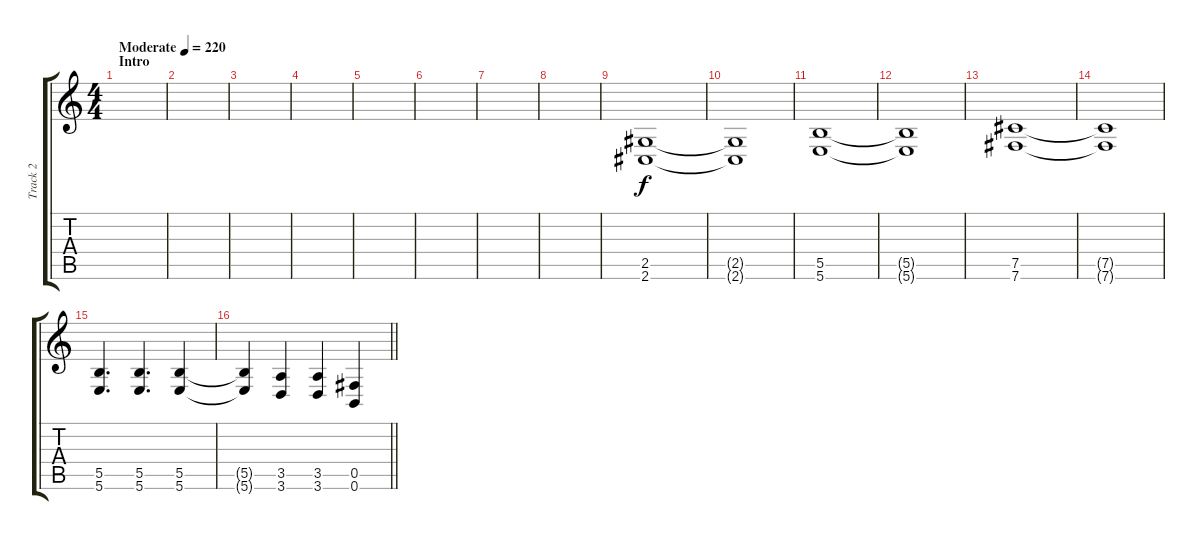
\track ("Track 2" "Track 2") {instrument distortionguitar}
\staff {score tabs}
\tuning (Db4 Ab3 E3 B2 Gb2 B1) {hide}
\ts (4 4)
\section ("" "Intro")
\tempo (220 "Moderate")
\clef g2
\ks c
|
|
|
|
|
|
|
|
(2.5 2.6).1 |
(2.5{t} 2.6{t}).1 |
(5.5 5.6).1 |
(5.5{t} 5.6{t}).1 |
(7.5 7.6).1 |
(7.5{t} 7.6{t}).1 |
(5.5 5.6).4{d} (5.5 5.6).4{d} (5.5 5.6).4 |
\barLineRight lightlight
(5.5{t} 5.6{t}).4 (3.5 3.6).4 (3.5 3.6).4 (0.5 0.6).4
